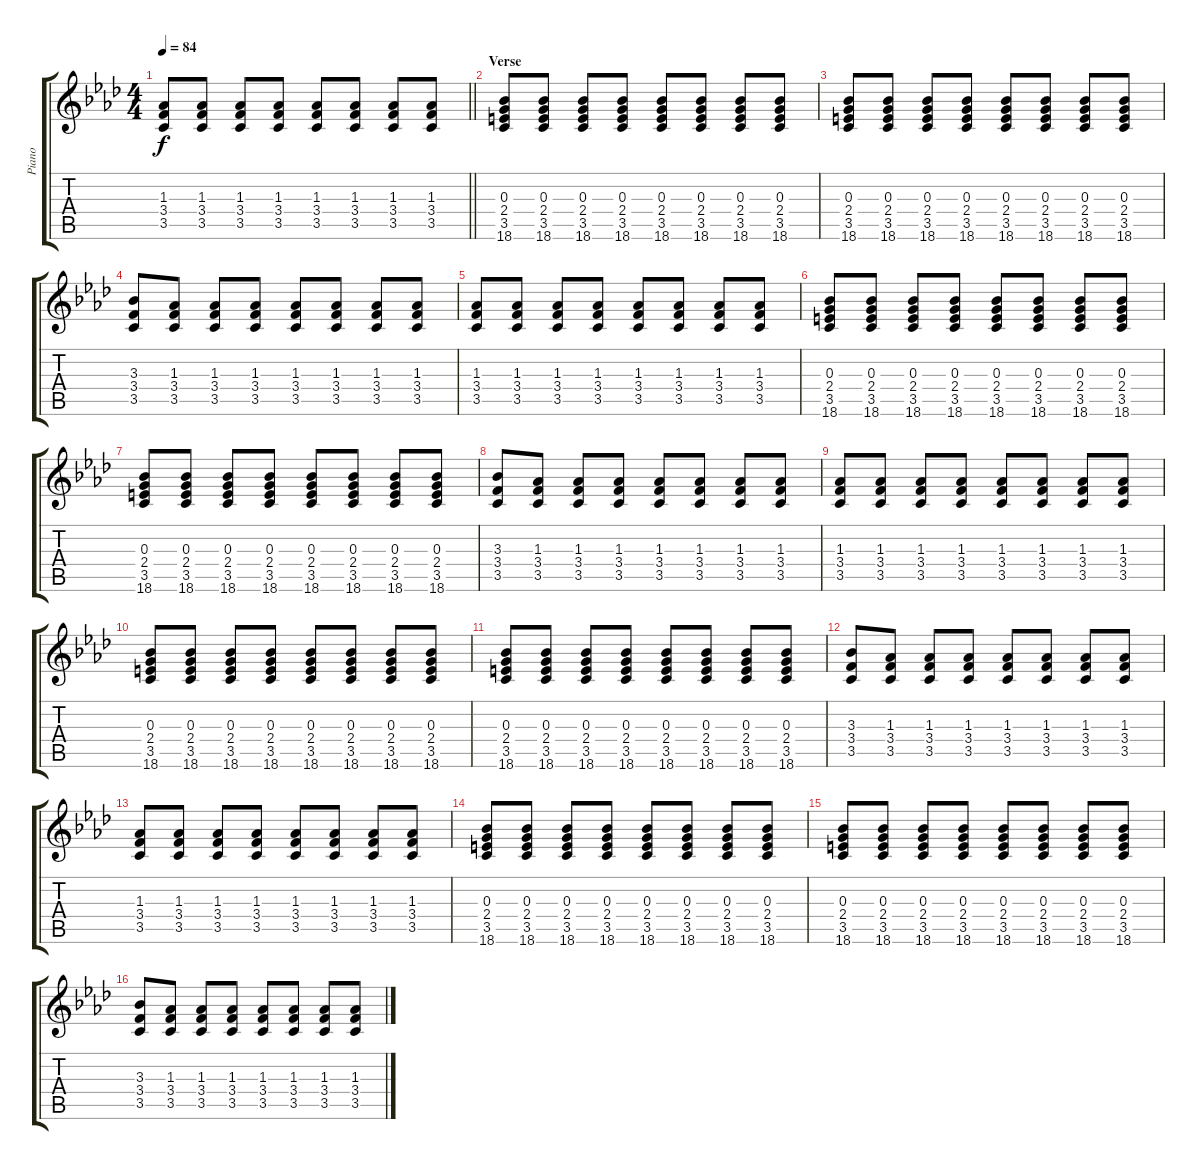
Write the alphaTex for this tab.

\track ("Piano" "Piano") {instrument acousticgrandpiano}
\staff {score tabs}
\tuning (E5 B4 G4 D4 A3 E3) {hide}
\ts (4 4)
\tempo 84
\clef g2
\barLineRight lightlight
\ks ab
(1.3 3.4 3.5).8{dy f} (1.3 3.4 3.5).8 (1.3 3.4 3.5).8 (1.3 3.4 3.5).8 (1.3 3.4 3.5).8 (1.3 3.4 3.5).8 (1.3 3.4 3.5).8 (1.3 3.4 3.5).8 |
\section ("" "Verse")
(0.3 2.4 3.5 18.6).8 (0.3 2.4 3.5 18.6).8 (0.3 2.4 3.5 18.6).8 (0.3 2.4 3.5 18.6).8 (0.3 2.4 3.5 18.6).8 (0.3 2.4 3.5 18.6).8 (0.3 2.4 3.5 18.6).8 (0.3 2.4 3.5 18.6).8 |
(0.3 2.4 3.5 18.6).8 (0.3 2.4 3.5 18.6).8 (0.3 2.4 3.5 18.6).8 (0.3 2.4 3.5 18.6).8 (0.3 2.4 3.5 18.6).8 (0.3 2.4 3.5 18.6).8 (0.3 2.4 3.5 18.6).8 (0.3 2.4 3.5 18.6).8 |
(3.3 3.4 3.5).8 (1.3 3.4 3.5).8 (1.3 3.4 3.5).8 (1.3 3.4 3.5).8 (1.3 3.4 3.5).8 (1.3 3.4 3.5).8 (1.3 3.4 3.5).8 (1.3 3.4 3.5).8 |
(1.3 3.4 3.5).8 (1.3 3.4 3.5).8 (1.3 3.4 3.5).8 (1.3 3.4 3.5).8 (1.3 3.4 3.5).8 (1.3 3.4 3.5).8 (1.3 3.4 3.5).8 (1.3 3.4 3.5).8 |
(0.3 2.4 3.5 18.6).8 (0.3 2.4 3.5 18.6).8 (0.3 2.4 3.5 18.6).8 (0.3 2.4 3.5 18.6).8 (0.3 2.4 3.5 18.6).8 (0.3 2.4 3.5 18.6).8 (0.3 2.4 3.5 18.6).8 (0.3 2.4 3.5 18.6).8 |
(0.3 2.4 3.5 18.6).8 (0.3 2.4 3.5 18.6).8 (0.3 2.4 3.5 18.6).8 (0.3 2.4 3.5 18.6).8 (0.3 2.4 3.5 18.6).8 (0.3 2.4 3.5 18.6).8 (0.3 2.4 3.5 18.6).8 (0.3 2.4 3.5 18.6).8 |
(3.3 3.4 3.5).8 (1.3 3.4 3.5).8 (1.3 3.4 3.5).8 (1.3 3.4 3.5).8 (1.3 3.4 3.5).8 (1.3 3.4 3.5).8 (1.3 3.4 3.5).8 (1.3 3.4 3.5).8 |
(1.3 3.4 3.5).8 (1.3 3.4 3.5).8 (1.3 3.4 3.5).8 (1.3 3.4 3.5).8 (1.3 3.4 3.5).8 (1.3 3.4 3.5).8 (1.3 3.4 3.5).8 (1.3 3.4 3.5).8 |
(0.3 2.4 3.5 18.6).8 (0.3 2.4 3.5 18.6).8 (0.3 2.4 3.5 18.6).8 (0.3 2.4 3.5 18.6).8 (0.3 2.4 3.5 18.6).8 (0.3 2.4 3.5 18.6).8 (0.3 2.4 3.5 18.6).8 (0.3 2.4 3.5 18.6).8 |
(0.3 2.4 3.5 18.6).8 (0.3 2.4 3.5 18.6).8 (0.3 2.4 3.5 18.6).8 (0.3 2.4 3.5 18.6).8 (0.3 2.4 3.5 18.6).8 (0.3 2.4 3.5 18.6).8 (0.3 2.4 3.5 18.6).8 (0.3 2.4 3.5 18.6).8 |
(3.3 3.4 3.5).8 (1.3 3.4 3.5).8 (1.3 3.4 3.5).8 (1.3 3.4 3.5).8 (1.3 3.4 3.5).8 (1.3 3.4 3.5).8 (1.3 3.4 3.5).8 (1.3 3.4 3.5).8 |
(1.3 3.4 3.5).8 (1.3 3.4 3.5).8 (1.3 3.4 3.5).8 (1.3 3.4 3.5).8 (1.3 3.4 3.5).8 (1.3 3.4 3.5).8 (1.3 3.4 3.5).8 (1.3 3.4 3.5).8 |
(0.3 2.4 3.5 18.6).8 (0.3 2.4 3.5 18.6).8 (0.3 2.4 3.5 18.6).8 (0.3 2.4 3.5 18.6).8 (0.3 2.4 3.5 18.6).8 (0.3 2.4 3.5 18.6).8 (0.3 2.4 3.5 18.6).8 (0.3 2.4 3.5 18.6).8 |
(0.3 2.4 3.5 18.6).8 (0.3 2.4 3.5 18.6).8 (0.3 2.4 3.5 18.6).8 (0.3 2.4 3.5 18.6).8 (0.3 2.4 3.5 18.6).8 (0.3 2.4 3.5 18.6).8 (0.3 2.4 3.5 18.6).8 (0.3 2.4 3.5 18.6).8 |
(3.3 3.4 3.5).8 (1.3 3.4 3.5).8 (1.3 3.4 3.5).8 (1.3 3.4 3.5).8 (1.3 3.4 3.5).8 (1.3 3.4 3.5).8 (1.3 3.4 3.5).8 (1.3 3.4 3.5).8
